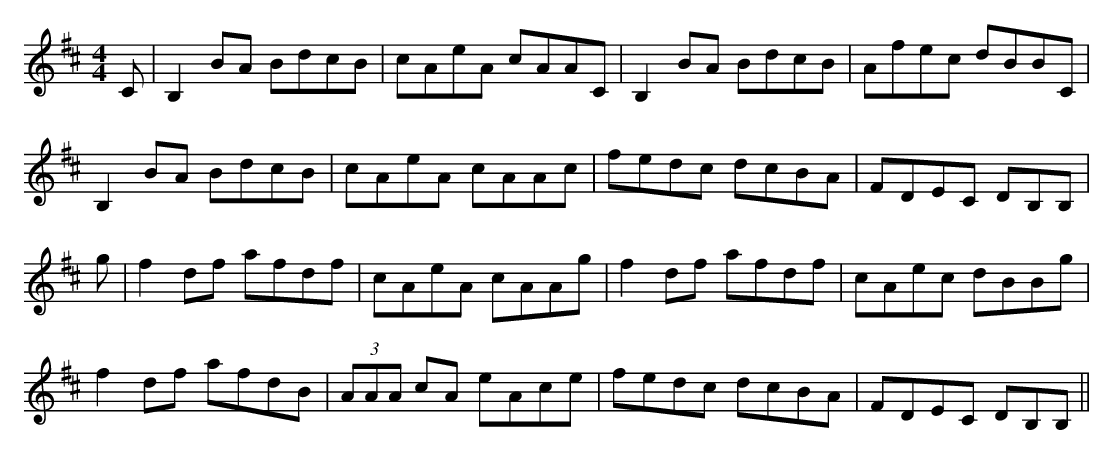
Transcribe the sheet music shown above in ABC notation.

X:1
M:4/4
K:Bmin
C|B,2BA BdcB|cAeA cAAC|B,2 BA BdcB|Afec dBBC|
B,2 BA BdcB|cAeA cAAc|fedc dcBA|FDEC DB,B,|
g|f2 df afdf|cAeA cAAg|f2 df afdf|cAec dBBg|
f2 df afdB|(3AAA cA eAce|fedc dcBA|FDEC DB,B,||
